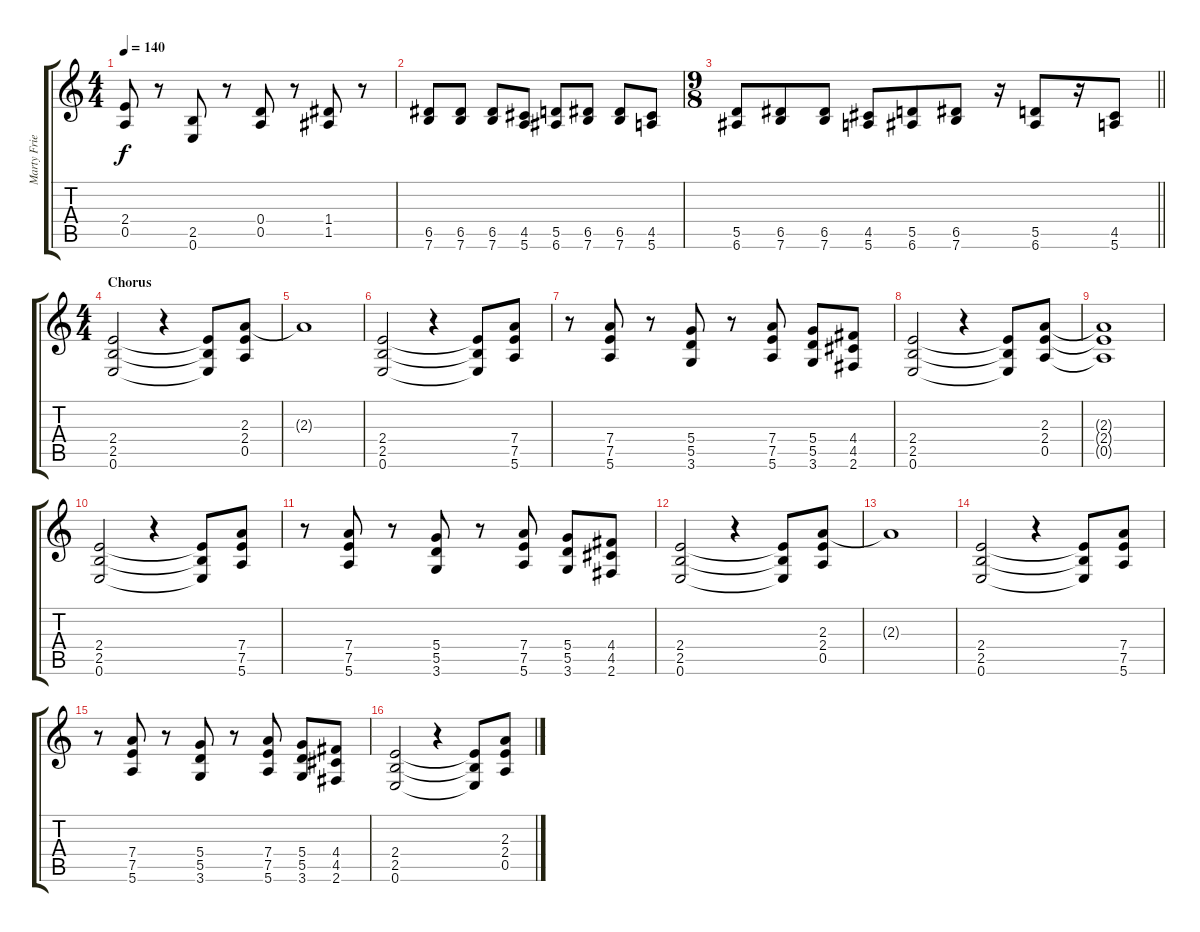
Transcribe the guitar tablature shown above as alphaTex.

\track ("Marty Friedman" "Marty Frie") {instrument distortionguitar}
\staff {score tabs}
\tuning (E4 B3 G3 D3 A2 E2) {hide}
\ts (4 4)
\tempo 140
\clef g2
\ks c
(2.4 0.5).8{dy f} r.8 (2.5 0.6).8 r.8 (0.4 0.5).8 r.8 (1.4 1.5).8 r.8 |
(6.5 7.6).8 (6.5 7.6).8 (6.5 7.6).8 (4.5 5.6).8 (5.5 6.6).8 (6.5 7.6).8 (6.5 7.6).8 (4.5 5.6).8 |
\ts (9 8)
\barLineRight lightlight
(5.5 6.6).8 (6.5 7.6).8 (6.5 7.6).8 (4.5 5.6).8 (5.5 6.6).8 (6.5 7.6).8 r.16 (5.5 6.6).8 r.16 (4.5 5.6).8 |
\ts (4 4)
\section ("" "Chorus")
(2.4 2.5 0.6).2 r.4 (2.4{t} 2.5{t} 0.6{t}).8 (2.3 2.4 0.5).8 |
2.3{t}.1 |
(2.4 2.5 0.6).2 r.4 (2.4{t} 2.5{t} 0.6{t}).8 (7.4 7.5 5.6).8 |
r.8 (7.4 7.5 5.6).8 r.8 (5.4 5.5 3.6).8 r.8 (7.4 7.5 5.6).8 (5.4 5.5 3.6).8 (4.4 4.5 2.6).8 |
(2.4 2.5 0.6).2 r.4 (2.4{t} 2.5{t} 0.6{t}).8 (2.3 2.4 0.5).8 |
(2.3{t} 2.4{t} 0.5{t}).1 |
(2.4 2.5 0.6).2 r.4 (2.4{t} 2.5{t} 0.6{t}).8 (7.4 7.5 5.6).8 |
r.8 (7.4 7.5 5.6).8 r.8 (5.4 5.5 3.6).8 r.8 (7.4 7.5 5.6).8 (5.4 5.5 3.6).8 (4.4 4.5 2.6).8 |
(2.4 2.5 0.6).2 r.4 (2.4{t} 2.5{t} 0.6{t}).8 (2.3 2.4 0.5).8 |
2.3{t}.1 |
(2.4 2.5 0.6).2 r.4 (2.4{t} 2.5{t} 0.6{t}).8 (7.4 7.5 5.6).8 |
r.8 (7.4 7.5 5.6).8 r.8 (5.4 5.5 3.6).8 r.8 (7.4 7.5 5.6).8 (5.4 5.5 3.6).8 (4.4 4.5 2.6).8 |
(2.4 2.5 0.6).2 r.4 (2.4{t} 2.5{t} 0.6{t}).8 (2.3 2.4 0.5).8
